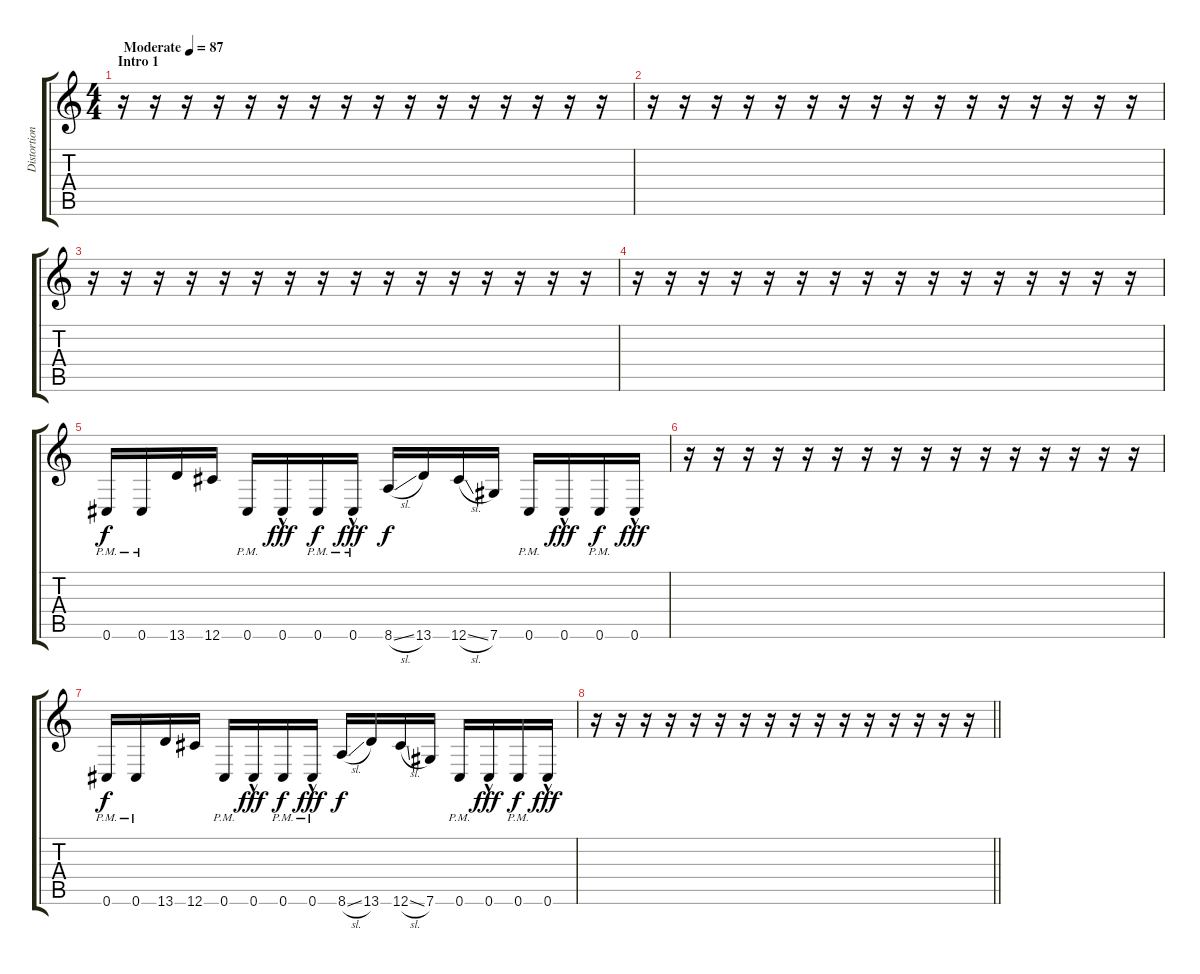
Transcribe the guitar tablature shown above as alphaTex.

\track ("Distortion 1" "Distortion") {instrument distortionguitar}
\staff {score tabs}
\tuning (Eb4 Bb3 Gb3 Db3 Ab2 Db2) {hide}
\ts (4 4)
\section ("" "Intro 1")
\tempo (87 "Moderate")
\clef g2
\ks c
r.16{dy f instrument distortionguitar} r.16 r.16 r.16 r.16 r.16 r.16 r.16 r.16 r.16 r.16 r.16 r.16 r.16 r.16 r.16 |
r.16 r.16 r.16 r.16 r.16 r.16 r.16 r.16 r.16 r.16 r.16 r.16 r.16 r.16 r.16 r.16 |
r.16 r.16 r.16 r.16 r.16 r.16 r.16 r.16 r.16 r.16 r.16 r.16 r.16 r.16 r.16 r.16 |
r.16 r.16 r.16 r.16 r.16 r.16 r.16 r.16 r.16 r.16 r.16 r.16 r.16 r.16 r.16 r.16 |
0.6{pm}.16 0.6{pm}.16 13.6.16 12.6.16 0.6{pm}.16 0.6{hac}.16{dy fff} 0.6{pm}.16{dy f} 0.6{hac pm}.16{dy fff} 8.6{sl}.16{dy f} 13.6.16 12.6{sl}.16 7.6.16 0.6{pm}.16 0.6{hac}.16{dy fff} 0.6{pm}.16{dy f} 0.6{hac}.16{dy fff} |
r.16 r.16 r.16 r.16 r.16 r.16 r.16 r.16 r.16 r.16 r.16 r.16 r.16 r.16 r.16 r.16 |
0.6{pm}.16{dy f} 0.6{pm}.16 13.6.16 12.6.16 0.6{pm}.16 0.6{hac}.16{dy fff} 0.6{pm}.16{dy f} 0.6{hac pm}.16{dy fff} 8.6{sl}.16{dy f} 13.6.16 12.6{sl}.16 7.6.16 0.6{pm}.16 0.6{hac}.16{dy fff} 0.6{pm}.16{dy f} 0.6{hac}.16{dy fff} |
\barLineRight lightlight
r.16 r.16 r.16 r.16 r.16 r.16 r.16 r.16 r.16 r.16 r.16 r.16 r.16 r.16 r.16 r.16
